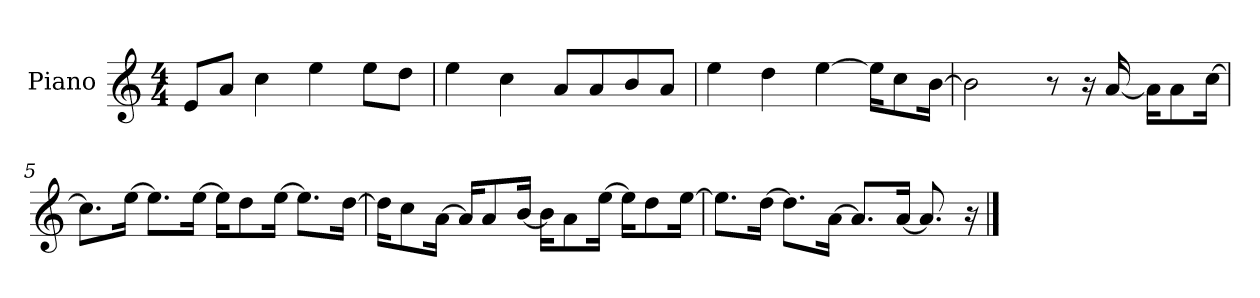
**kern
*part1
*staff1
*I"Piano
*I'P-no
*clefG2
*k[]
*M4/4
*MM90
=1
8e/L
8a/J
4cc\
4ee\
8ee\L
8dd\J
=2
4ee\
4cc\
8a/L
8a/
8b/
8a/J
=3
4ee\
4dd\
[4ee\
16ee\KL]
8cc\
[16b\Jk
=4
2b\]
8r
16r
[16a/
16a\KL]
8a\
[16cc\Jk
=5
8.cc\L]
[16ee\Jk
8.ee\L]
[16ee\Jk
16ee\KL]
8dd\
[16ee\Jk
8.ee\L]
[16dd\Jk
!!LO:LB:g=z
=6
16dd\KL]
8cc\
[16a\Jk
16a/KL]
8a/
[16b/Jk
16b\KL]
8a\
[16ee\Jk
16ee\KL]
8dd\
[16ee\Jk
=7
8.ee\L]
[16dd\Jk
8.dd\L]
[16a\Jk
8.a/L]
[16a/Jk
8.a/]
16r
==
*-
